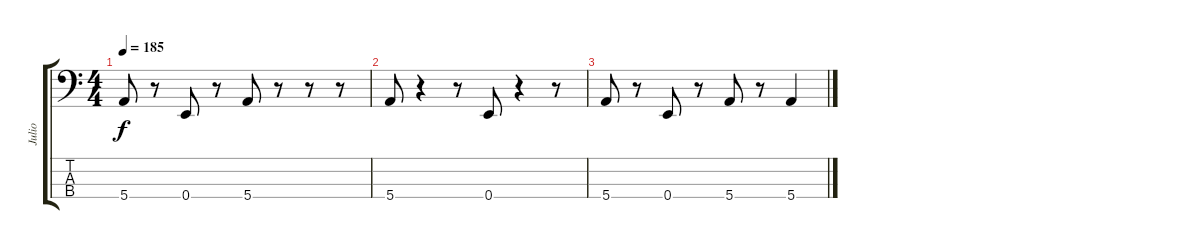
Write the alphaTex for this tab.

\track ("Julio" "Julio") {instrument electricbassfinger}
\staff {score tabs}
\tuning (G2 D2 A1 E1) {hide}
\ts (4 4)
\tempo 185
\clef f4
\ks c
5.4.8{dy f} r.8 0.4.8 r.8 5.4.8 r.8 r.8 r.8 |
5.4.8 r.4 r.8 0.4.8 r.4 r.8 |
5.4.8 r.8 0.4.8 r.8 5.4.8 r.8 5.4.4
